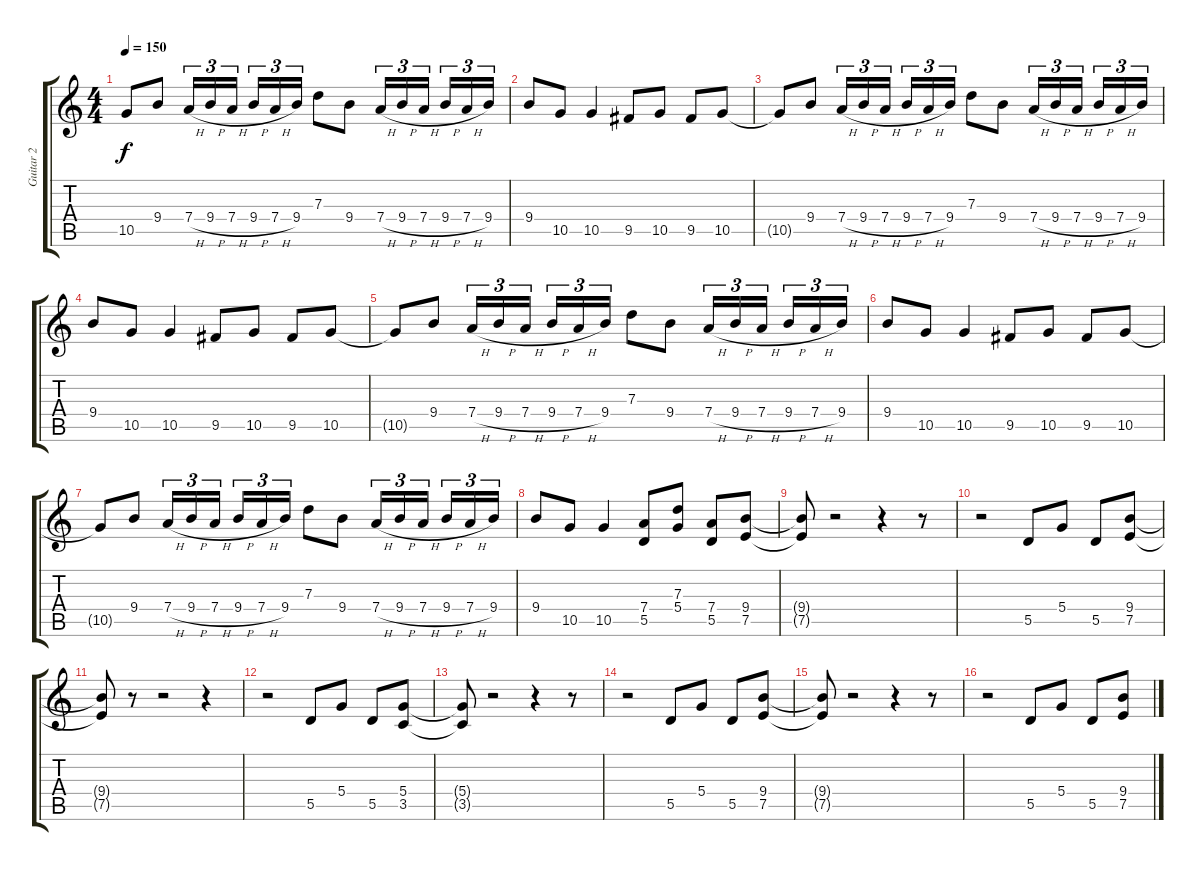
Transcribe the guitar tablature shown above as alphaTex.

\track ("Guitar 2" "Guitar 2") {instrument distortionguitar}
\staff {score tabs}
\tuning (E4 B3 G3 D3 A2 E2) {hide}
\ts (4 4)
\tempo 150
\clef g2
\ks c
10.5{t}.8{dy f} 9.4.8 7.4{h}.16{tu (3 2)} 9.4{h}.16{tu (3 2)} 7.4{h}.16{tu (3 2)} 9.4{h}.16{tu (3 2)} 7.4{h}.16{tu (3 2)} 9.4.16{tu (3 2)} 7.3.8 9.4.8 7.4{h}.16{tu (3 2)} 9.4{h}.16{tu (3 2)} 7.4{h}.16{tu (3 2)} 9.4{h}.16{tu (3 2)} 7.4{h}.16{tu (3 2)} 9.4.16{tu (3 2)} |
9.4.8 10.5.8 10.5.4 9.5.8 10.5.8 9.5.8 10.5.8 |
10.5{t}.8 9.4.8 7.4{h}.16{tu (3 2)} 9.4{h}.16{tu (3 2)} 7.4{h}.16{tu (3 2)} 9.4{h}.16{tu (3 2)} 7.4{h}.16{tu (3 2)} 9.4.16{tu (3 2)} 7.3.8 9.4.8 7.4{h}.16{tu (3 2)} 9.4{h}.16{tu (3 2)} 7.4{h}.16{tu (3 2)} 9.4{h}.16{tu (3 2)} 7.4{h}.16{tu (3 2)} 9.4.16{tu (3 2)} |
9.4.8 10.5.8 10.5.4 9.5.8 10.5.8 9.5.8 10.5.8 |
10.5{t}.8 9.4.8 7.4{h}.16{tu (3 2)} 9.4{h}.16{tu (3 2)} 7.4{h}.16{tu (3 2)} 9.4{h}.16{tu (3 2)} 7.4{h}.16{tu (3 2)} 9.4.16{tu (3 2)} 7.3.8 9.4.8 7.4{h}.16{tu (3 2)} 9.4{h}.16{tu (3 2)} 7.4{h}.16{tu (3 2)} 9.4{h}.16{tu (3 2)} 7.4{h}.16{tu (3 2)} 9.4.16{tu (3 2)} |
9.4.8 10.5.8 10.5.4 9.5.8 10.5.8 9.5.8 10.5.8 |
10.5{t}.8 9.4.8 7.4{h}.16{tu (3 2)} 9.4{h}.16{tu (3 2)} 7.4{h}.16{tu (3 2)} 9.4{h}.16{tu (3 2)} 7.4{h}.16{tu (3 2)} 9.4.16{tu (3 2)} 7.3.8 9.4.8 7.4{h}.16{tu (3 2)} 9.4{h}.16{tu (3 2)} 7.4{h}.16{tu (3 2)} 9.4{h}.16{tu (3 2)} 7.4{h}.16{tu (3 2)} 9.4.16{tu (3 2)} |
9.4.8 10.5.8 10.5.4 (7.4 5.5).8 (7.3 5.4).8 (7.4 5.5).8 (9.4 7.5).8 |
(9.4{t} 7.5{t}).8 r.2 r.4 r.8 |
r.2 5.5.8 5.4.8 5.5.8 (9.4 7.5).8 |
(9.4{t} 7.5{t}).8 r.8 r.2 r.4 |
r.2 5.5.8 5.4.8 5.5.8 (5.4 3.5).8 |
(5.4{t} 3.5{t}).8 r.2 r.4 r.8 |
r.2 5.5.8 5.4.8 5.5.8 (9.4 7.5).8 |
(9.4{t} 7.5{t}).8 r.2 r.4 r.8 |
r.2 5.5.8 5.4.8 5.5.8 (9.4 7.5).8
